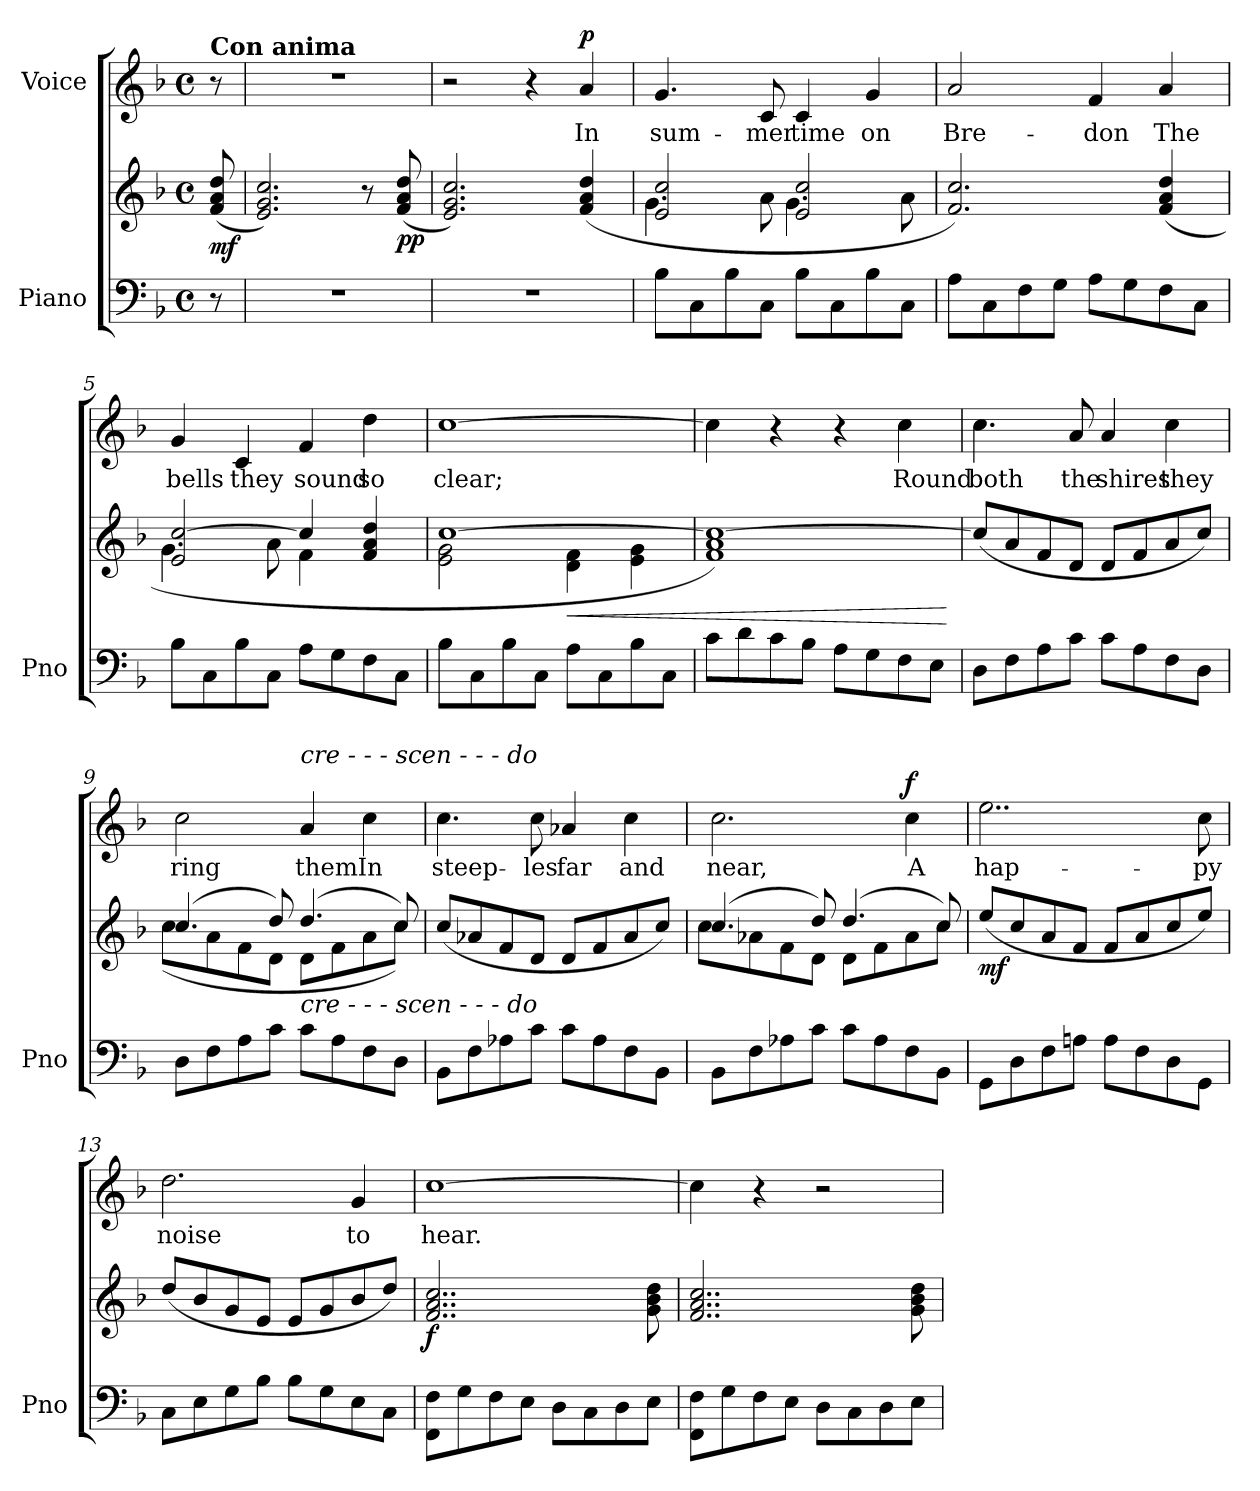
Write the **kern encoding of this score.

**kern	**kern	**dynam	**kern	**text	**dynam
*part2	*part2	*part2	*part1	*part1	*part1
*staff3	*staff2	*staff2/3	*staff1	*staff1	*staff1
*I"Piano	*	*	*I"Voice	*	*
*I'Pno	*	*	*	*	*
*clefF4	*clefG2	*	*clefG2	*	*
*k[b-]	*k[b-]	*	*k[b-]	*	*
*M4/4	*M4/4	*	*M4/4	*	*
*met(c)	*met(c)	*	*met(c)	*	*
=	=	=	=	=	=
!	!	!	!LO:TX:a:B:t=Con anima	!	!
!	!	!LO:DY:b	!	!	!
8r	(>8f/ 8a/ 8dd/	mf	8r	.	.
=1	=1	=1	=1	=1	=1
1r	2.e/ 2.g/ 2.cc/)	.	1r	.	.
.	8r	.	.	.	.
!	!	!LO:DY:b	!	!	!
.	(>8f/ 8a/ 8dd/	pp	.	.	.
=2	=2	=2	=2	=2	=2
1r	2.e/ 2.g/ 2.cc/)	.	2r	.	.
.	.	.	4r	.	.
!	!	!	!	!	!LO:DY:a
.	(4f/ 4a/ 4dd/	.	4a/	In	p
=3	=3	=3	=3	=3	=3
*	*^	*	*	*	*
8B-\L	2e/ 2cc/	4.g\	.	4.g/	sum-	.
8C\	.	.	.	.	.	.
8B-\	.	.	.	.	.	.
8C\J	.	8a\	.	8c/	-mer	.
8B-\L	2e/ 2cc/	4.g\	.	4c/	time	.
8C\	.	.	.	.	.	.
8B-\	.	.	.	4g/	on	.
8C\J	.	8a\	.	.	.	.
*	*v	*v	*	*	*	*
=4	=4	=4	=4	=4	=4
8A\L	2.f/ 2.cc/)	.	2a/	Bre-	.
8C\	.	.	.	.	.
8F\	.	.	.	.	.
8G\J	.	.	.	.	.
8A\L	.	.	4f/	-don	.
8G\	.	.	.	.	.
8F\	(4f/ 4a/ 4dd/	.	4a/	The	.
8C\J	.	.	.	.	.
=5	=5	=5	=5	=5	=5
*	*^	*	*	*	*
8B-\L	2e/ [2cc/	4.g\	.	4g/	bells	.
8C\	.	.	.	.	.	.
8B-\	.	.	.	4c/	they	.
8C\J	.	8a\	.	.	.	.
8A\L	4cc/]	4f\	.	4f/	sound	.
8G\	.	.	.	.	.	.
8F\	4f/ 4a/ 4dd/	4ryy	.	4dd\	so	.
8C\J	.	.	.	.	.	.
=6	=6	=6	=6	=6	=6	=6
8B-\L	[1cc	2e\ 2g\	.	[1cc	clear;	.
8C\	.	.	.	.	.	.
8B-\	.	.	.	.	.	.
8C\J	.	.	.	.	.	.
!	!	!	!LO:HP:b	!	!	!
8A\L	.	4d\ 4f\	<	.	.	.
8C\	.	.	.	.	.	.
8B-\	.	4e\ 4g\	.	.	.	.
8C\J	.	.	.	.	.	.
*	*v	*v	*	*	*	*
=7	=7	=7	=7	=7	=7
8c\L	1f 1a 1cc_)	.	4cc\]	.	.
8d\	.	.	.	.	.
8c\	.	.	4r	.	.
8B-\J	.	.	.	.	.
8A\L	.	.	4r	.	.
8G\	.	.	.	.	.
8F\	.	.	4cc\	Round	.
8E\J	.	.	.	.	.
.	.	[	.	.	.
=8	=8	=8	=8	=8	=8
8D\L	(8cc/L]	.	4.cc\	both	.
8F\	8a/	.	.	.	.
8A\	8f/	.	.	.	.
8c\J	8d/J	.	8a/	the	.
8c\L	8d/L	.	4a/	shires	.
8A\	8f/	.	.	.	.
8F\	8a/	.	4cc\	they	.
8D\J	8cc/J)	.	.	.	.
=9	=9	=9	=9	=9	=9
*	*^	*	*	*	*
!	!	!LO:N:head=solid	!	!	!	!
8D\L	(4.cc/	(8cc\L	.	2cc\	ring	.
8F\	.	8a\	.	.	.	.
8A\	.	8f\	.	.	.	.
8c\J	8dd/)	8d\J	.	.	.	.
!	!	!	!	!LO:TX:a:i:t=cre       -             -             -       scen    -             -             -       do	!	!
!	!LO:TX:b:i:t=cre       -             -             -       scen    -             -             -       do	!	!	!	!	!
8c\L	(4.dd/	8d\L	.	4a/	them	.
8A\	.	8f\	.	.	.	.
8F\	.	8a\	.	4cc\	In	.
8D\J	8cc/)	8cc\J)	.	.	.	.
*	*v	*v	*	*	*	*
=10	=10	=10	=10	=10	=10
8BB-\L	(8cc/L	.	4.cc\	steep-	.
8F\	8a-X/	.	.	.	.
8A-X\	8f/	.	.	.	.
8c\J	8d/J	.	8cc\	-les	.
8c\L	8d/L	.	4a-X/	far	.
8A-\	8f/	.	.	.	.
8F\	8a-/	.	4cc\	and	.
8BB-\J	8cc/J)	.	.	.	.
=11	=11	=11	=11	=11	=11
*	*^	*	*	*	*
!	!	!LO:N:head=solid	!	!	!	!
8BB-\L	(4.cc/	8cc\L	.	2.cc\	near,	.
8F\	.	8a-X\	.	.	.	.
8A-X\	.	8f\	.	.	.	.
8c\J	8dd/)	8d\J	.	.	.	.
8c\L	(4.dd/	8d\L	.	.	.	.
8A-\	.	8f\	.	.	.	.
!	!	!	!	!	!	!LO:DY:a
8F\	.	8a-\	.	4cc\	A	f
8BB-\J	8cc/)	8cc\J	.	.	.	.
=12	=12	=12	=12	=12	=12	=12
!	!	!	!LO:DY:b	!	!	!
*	*v	*v	*	*	*	*
8GG\L	(8ee/L	mf	2..ee\	hap-	.
8D\	8cc/	.	.	.	.
8F\	8a/	.	.	.	.
8An\J	8f/J	.	.	.	.
8A\L	8f/L	.	.	.	.
8F\	8a/	.	.	.	.
8D\	8cc/	.	.	.	.
8GG\J	8ee/J)	.	8cc\	-py	.
=13	=13	=13	=13	=13	=13
8C\L	(8dd/L	.	2.dd\	noise	.
8E\	8b-/	.	.	.	.
8G\	8g/	.	.	.	.
8B-\J	8e/J	.	.	.	.
8B-\L	8e/L	.	.	.	.
8G\	8g/	.	.	.	.
8E\	8b-/	.	4g/	to	.
8C\J	8dd/J)	.	.	.	.
=14	=14	=14	=14	=14	=14
!	!	!LO:DY:b	!	!	!
8FF\ 8F\L	2..f/ 2..a/ 2..cc/	f	[1cc	hear.	.
8G\	.	.	.	.	.
8F\	.	.	.	.	.
8E\J	.	.	.	.	.
8D\L	.	.	.	.	.
8C\	.	.	.	.	.
8D\	.	.	.	.	.
8E\J	8g\ 8b-\ 8dd\	.	.	.	.
=15	=15	=15	=15	=15	=15
8FF\ 8F\L	2..f/ 2..a/ 2..cc/	.	4cc\]	.	.
8G\	.	.	.	.	.
8F\	.	.	4r	.	.
8E\J	.	.	.	.	.
8D\L	.	.	2r	.	.
8C\	.	.	.	.	.
8D\	.	.	.	.	.
8E\J	8g\ 8b-\ 8dd\	.	.	.	.
=	=	=	=	=	=
*-	*-	*-	*-	*-	*-
